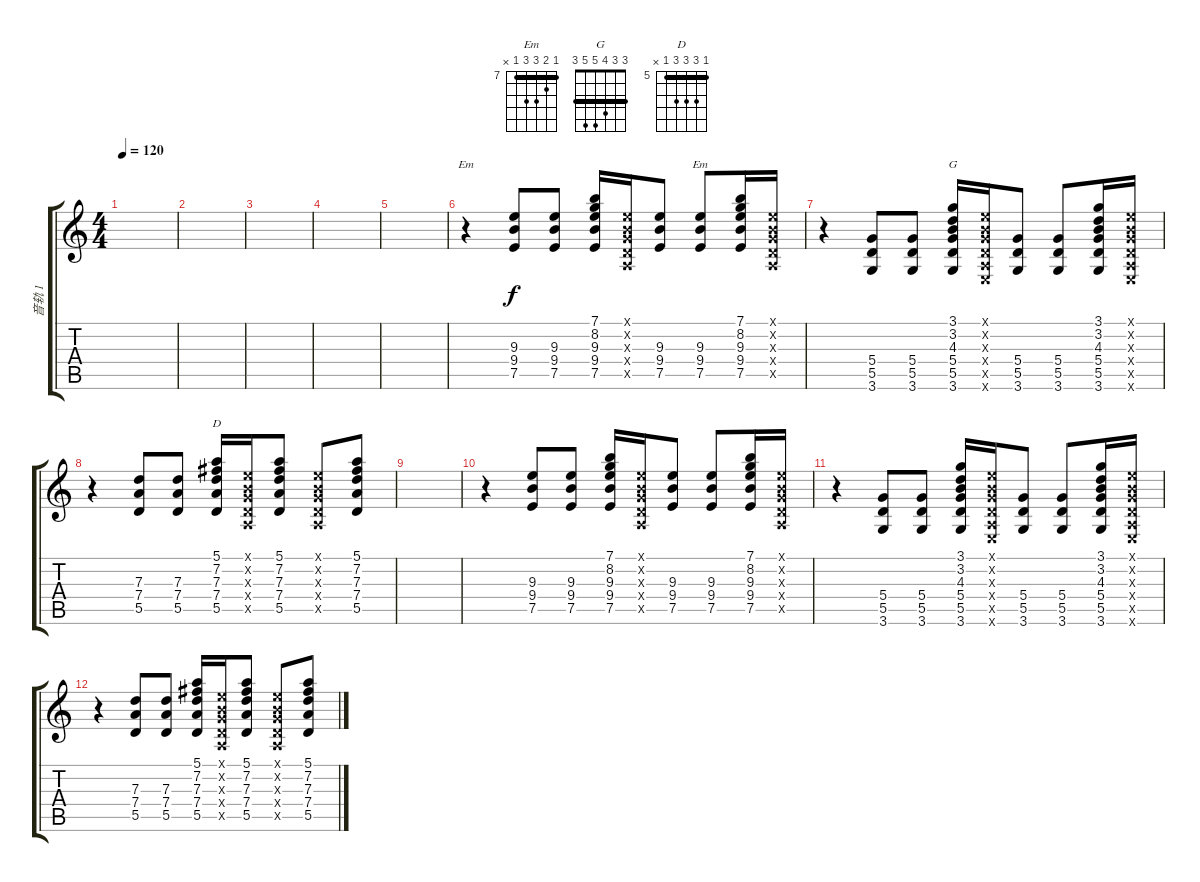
\track ("音轨 1" "音轨 1") {instrument electricguitarclean}
\staff {score tabs}
\tuning (E4 B3 G3 D3 A2 E2) {hide}
\chord ("Em" 7 8 9 9 7 0) {firstfret 7 barre 7}
\chord ("Em" 7 8 9 9 7 x) {firstfret 7 barre 7}
\chord ("G" 3 3 4 5 5 3) {barre 3}
\chord ("D" 5 7 7 7 5 x) {firstfret 5 barre 5}
\ts (4 4)
\tempo 120
\clef g2
\ks c
|
|
|
|
|
r.4{ch "Em"} (9.3 9.4 7.5).8 (9.3 9.4 7.5).8 (7.1 8.2 9.3 9.4 7.5).16 (0.1{x} 0.2{x} 0.3{x} 0.4{x} 0.5{x}).16 (9.3 9.4 7.5).8 (9.3 9.4 7.5).8{ch "Em"} (7.1 8.2 9.3 9.4 7.5).16 (0.1{x} 0.2{x} 0.3{x} 0.4{x} 0.5{x}).16 |
r.4 (5.4 5.5 3.6).8 (5.4 5.5 3.6).8 (3.1 3.2 4.3 5.4 5.5 3.6).16{ch "G"} (0.1{x} 0.2{x} 0.3{x} 0.4{x} 0.5{x} 0.6{x}).16 (5.4 5.5 3.6).8 (5.4 5.5 3.6).8 (3.1 3.2 4.3 5.4 5.5 3.6).16{txt ""} (0.1{x} 0.2{x} 0.3{x} 0.4{x} 0.5{x} 0.6{x}).16 |
r.4 (7.3 7.4 5.5).8 (7.3 7.4 5.5).8 (5.1 7.2 7.3 7.4 5.5).16{ch "D"} (0.1{x} 0.2{x} 0.3{x} 0.4{x} 0.5{x}).16 (5.1 7.2 7.3 7.4 5.5).8 (0.1{x} 0.2{x} 0.3{x} 0.4{x} 0.5{x}).8 (5.1 7.2 7.3 7.4 5.5).8 |
|
r.4 (9.3 9.4 7.5).8 (9.3 9.4 7.5).8 (7.1 8.2 9.3 9.4 7.5).16 (0.1{x} 0.2{x} 0.3{x} 0.4{x} 0.5{x}).16 (9.3 9.4 7.5).8 (9.3 9.4 7.5).8 (7.1 8.2 9.3 9.4 7.5).16 (0.1{x} 0.2{x} 0.3{x} 0.4{x} 0.5{x}).16 |
r.4 (5.4 5.5 3.6).8 (5.4 5.5 3.6).8 (3.1 3.2 4.3 5.4 5.5 3.6).16 (0.1{x} 0.2{x} 0.3{x} 0.4{x} 0.5{x} 0.6{x}).16 (5.4 5.5 3.6).8 (5.4 5.5 3.6).8 (3.1 3.2 4.3 5.4 5.5 3.6).16 (0.1{x} 0.2{x} 0.3{x} 0.4{x} 0.5{x} 0.6{x}).16 |
r.4 (7.3 7.4 5.5).8 (7.3 7.4 5.5).8 (5.1 7.2 7.3 7.4 5.5).16 (0.1{x} 0.2{x} 0.3{x} 0.4{x} 0.5{x}).16 (5.1 7.2 7.3 7.4 5.5).8 (0.1{x} 0.2{x} 0.3{x} 0.4{x} 0.5{x}).8 (5.1 7.2 7.3 7.4 5.5).8
